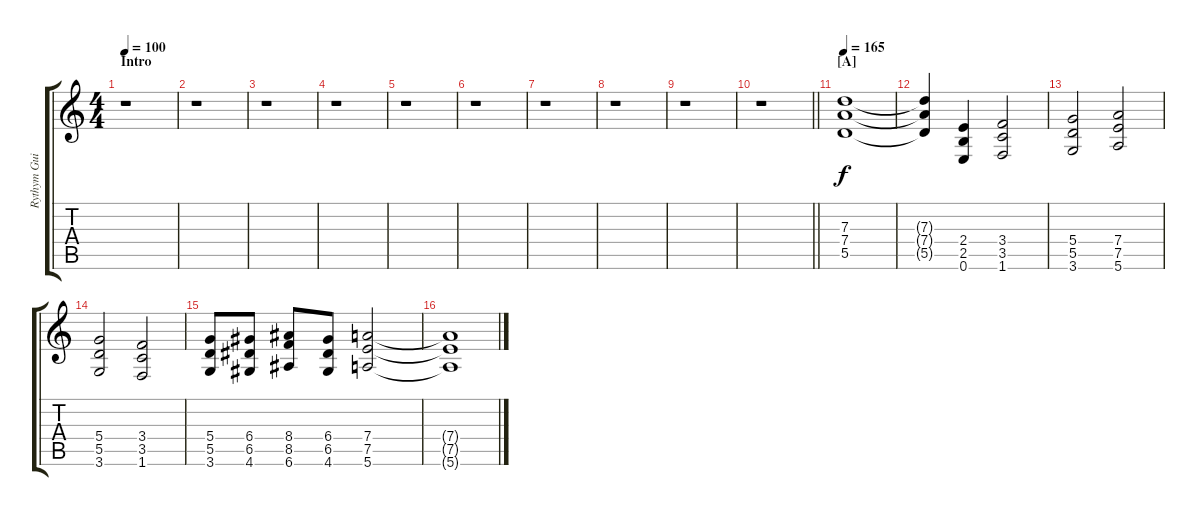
\track ("Rythym Guitar" "Rythym Gui") {instrument overdrivenguitar}
\staff {score tabs}
\tuning (E4 B3 G3 D3 A2 E2) {hide}
\ts (4 4)
\section ("" "Intro")
\tempo 100
\clef g2
\ks c
r.1{dy f instrument overdrivenguitar} |
r.1 |
r.1 |
r.1 |
r.1 |
r.1 |
r.1 |
r.1 |
r.1 |
\barLineRight lightlight
r.1 |
\section ("" "[A]")
\tempo 165
(7.3 7.4 5.5).1 |
(7.3{t} 7.4{t} 5.5{t}).4 (2.4 2.5 0.6).4 (3.4 3.5 1.6).2 |
(5.4 5.5 3.6).2 (7.4 7.5 5.6).2 |
(5.4 5.5 3.6).2 (3.4 3.5 1.6).2 |
(5.4 5.5 3.6).8 (6.4 6.5 4.6).8 (8.4 8.5 6.6).8 (6.4 6.5 4.6).8 (7.4 7.5 5.6).2 |
(7.4{t} 7.5{t} 5.6{t}).1
